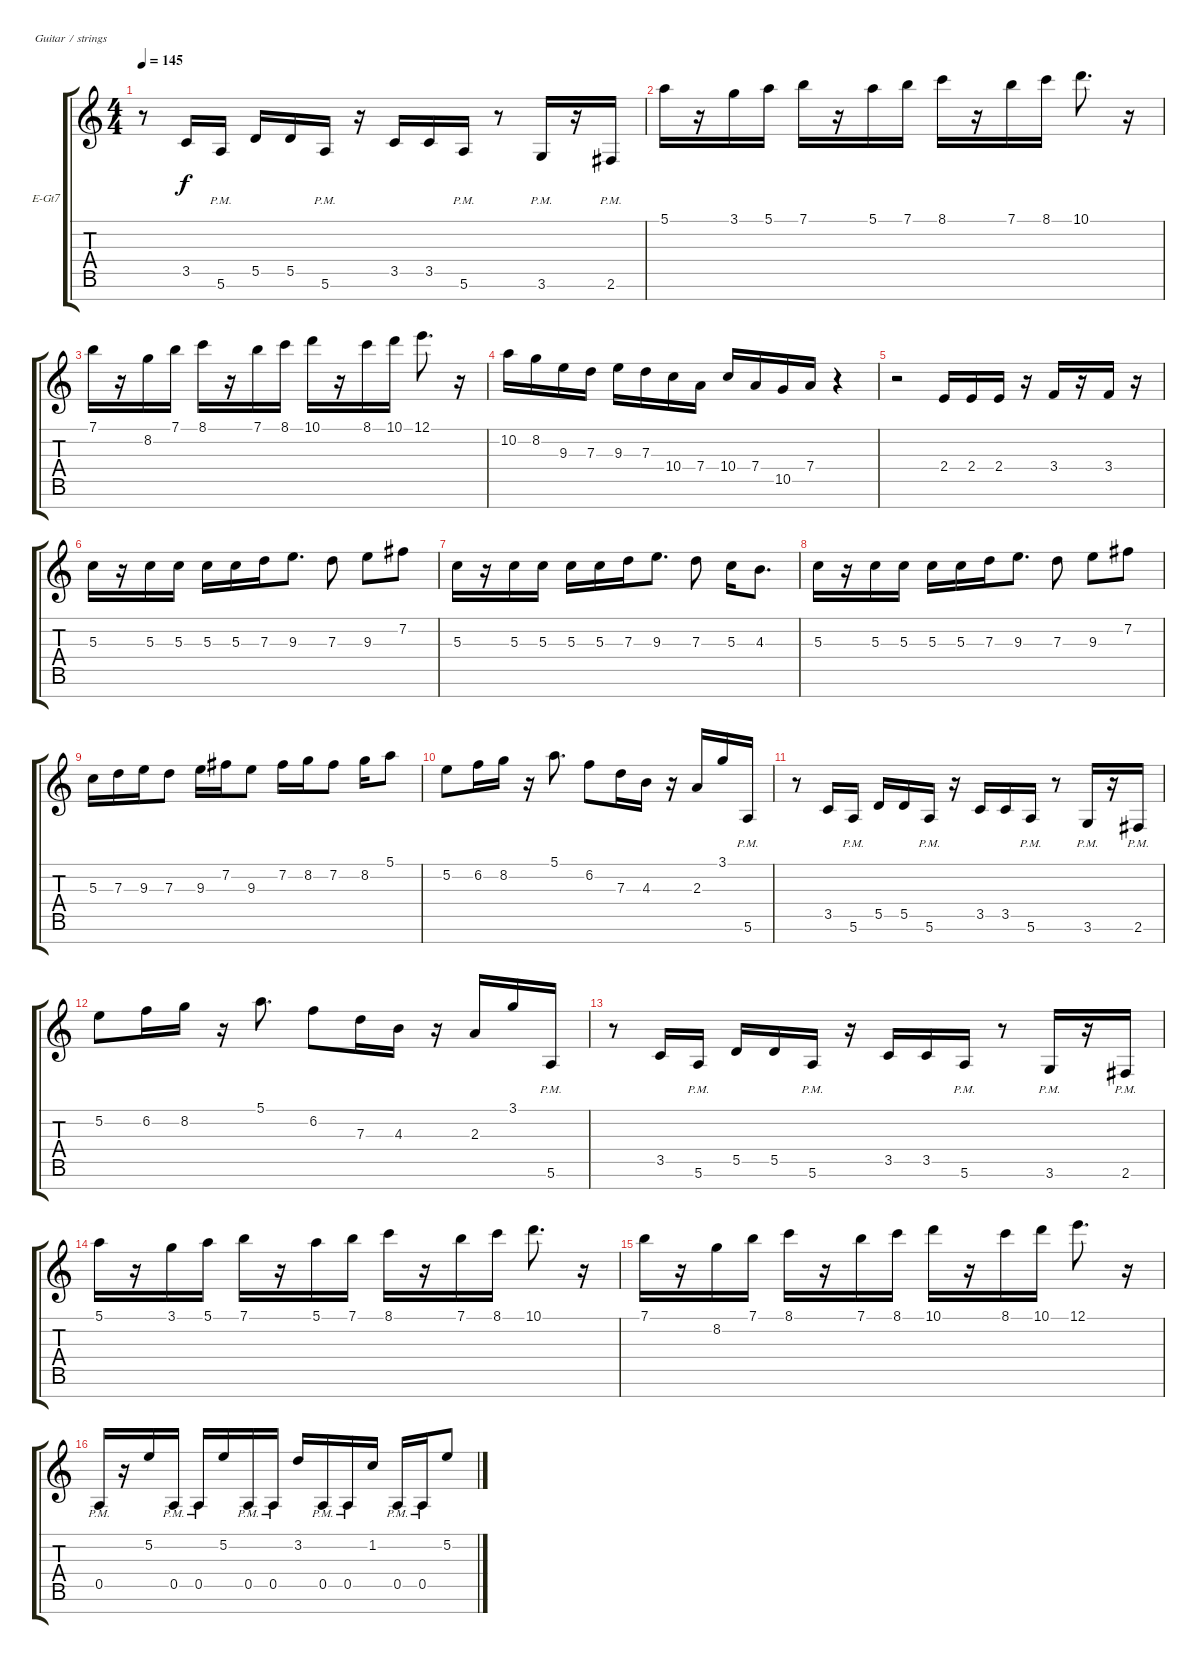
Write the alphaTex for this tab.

\defaultSystemsLayout 4
\bracketExtendMode groupsimilarinstruments
\firstSystemTrackNameOrientation horizontal
\otherSystemsTrackNameOrientation horizontal
\track ("Electric Guitar" "E-Gt7") {instrument overdrivenguitar}
\staff {score tabs}
\tuning (E4 B3 G3 D3 A2 E2 B1)
\ts (4 4)
\tempo 145
\clef g2
\ks c
r.8{dy f} 3.5.16 5.6{pm}.16 5.5.16 5.5.16 5.6{pm}.16 r.16 3.5.16 3.5.16 5.6{pm}.16 r.8 3.6{pm}.16 r.16 2.6{pm}.16 |
5.1.16 r.16 3.1.16 5.1.16 7.1.16 r.16 5.1.16 7.1.16 8.1.16 r.16 7.1.16 8.1.16 10.1.8{d} r.16 |
7.1.16 r.16 8.2.16 7.1.16 8.1.16 r.16 7.1.16 8.1.16 10.1.16 r.16 8.1.16 10.1.16 12.1.8{d} r.16 |
10.2.16 8.2.16 9.3.16 7.3.16 9.3.16 7.3.16 10.4.16 7.4.16 10.4.16 7.4.16 10.5.16 7.4.16 r.4 |
r.2 2.4.16 2.4.16 2.4.16 r.16 3.4.16 r.16 3.4.16 r.16 |
5.3.16 r.16 5.3.16 5.3.16 5.3.16 5.3.16 7.3.16 9.3.8{d} 7.3.8 9.3.8 7.2.8 |
5.3.16 r.16 5.3.16 5.3.16 5.3.16 5.3.16 7.3.16 9.3.8{d} 7.3.8 5.3.16 4.3.8{d} |
5.3.16 r.16 5.3.16 5.3.16 5.3.16 5.3.16 7.3.16 9.3.8{d} 7.3.8 9.3.8 7.2.8 |
5.3.16 7.3.16 9.3.16 7.3.8 9.3.16 7.2.16 9.3.8 7.2.16 8.2.16 7.2.8 8.2.16 5.1.8 |
5.2.8 6.2.16 8.2.16 r.16 5.1.8{d} 6.2.8 7.3.16 4.3.16 r.16 2.3.16 3.1.16 5.6{pm}.16 |
r.8 3.5.16 5.6{pm}.16 5.5.16 5.5.16 5.6{pm}.16 r.16 3.5.16 3.5.16 5.6{pm}.16 r.8 3.6{pm}.16 r.16 2.6{pm}.16 |
5.2.8 6.2.16 8.2.16 r.16 5.1.8{d} 6.2.8 7.3.16 4.3.16 r.16 2.3.16 3.1.16 5.6{pm}.16 |
r.8 3.5.16 5.6{pm}.16 5.5.16 5.5.16 5.6{pm}.16 r.16 3.5.16 3.5.16 5.6{pm}.16 r.8 3.6{pm}.16 r.16 2.6{pm}.16 |
5.1.16 r.16 3.1.16 5.1.16 7.1.16 r.16 5.1.16 7.1.16 8.1.16 r.16 7.1.16 8.1.16 10.1.8{d} r.16 |
7.1.16 r.16 8.2.16 7.1.16 8.1.16 r.16 7.1.16 8.1.16 10.1.16 r.16 8.1.16 10.1.16 12.1.8{d} r.16 |
0.5{pm}.16 r.16 5.2.16 0.5{pm}.16 0.5{pm}.16 5.2.16 0.5{pm}.16 0.5{pm}.16 3.2.16 0.5{pm}.16 0.5{pm}.16 1.2.16 0.5{pm}.16 0.5{pm}.16 5.2.8
